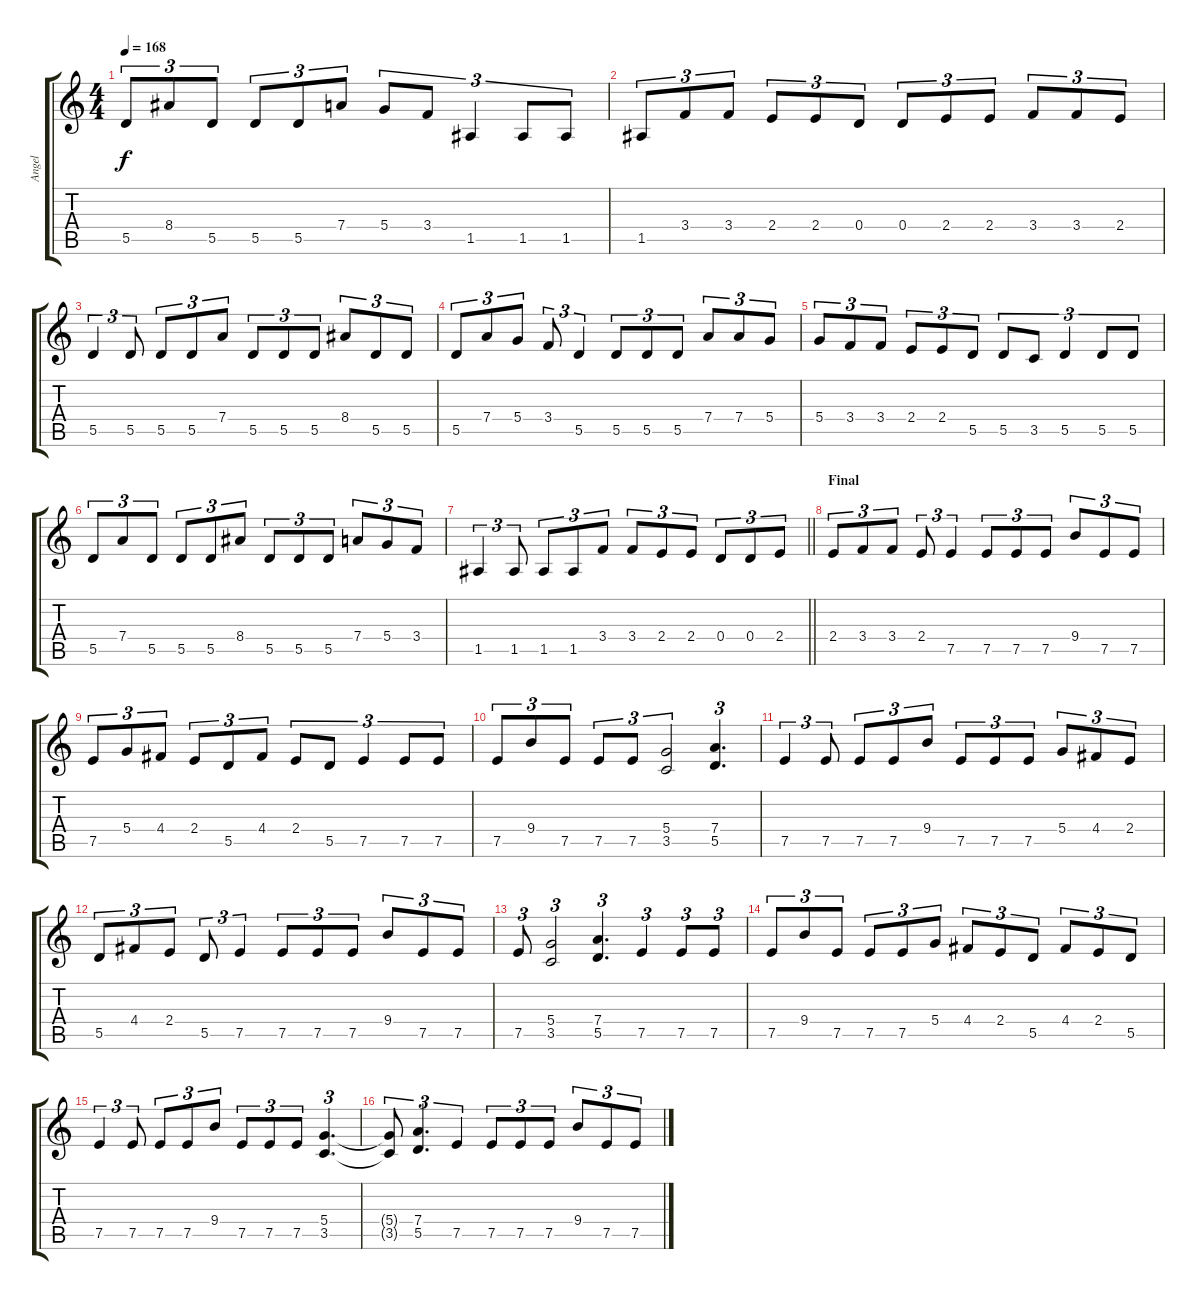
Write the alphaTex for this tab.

\track ("Angel" "Angel") {instrument distortionguitar}
\staff {score tabs}
\tuning (E4 B3 G3 D3 A2 E2) {hide}
\ts (4 4)
\tempo 168
\clef g2
\ks c
5.5.8{tu (3 2) dy f} 8.4.8{tu (3 2)} 5.5.8{tu (3 2)} 5.5.8{tu (3 2)} 5.5.8{tu (3 2)} 7.4.8{tu (3 2)} 5.4.8{tu (3 2)} 3.4.8{tu (3 2)} 1.5.4{tu (3 2)} 1.5.8{tu (3 2)} 1.5.8{tu (3 2)} |
1.5.8{tu (3 2)} 3.4.8{tu (3 2)} 3.4.8{tu (3 2)} 2.4.8{tu (3 2)} 2.4.8{tu (3 2)} 0.4.8{tu (3 2)} 0.4.8{tu (3 2)} 2.4.8{tu (3 2)} 2.4.8{tu (3 2)} 3.4.8{tu (3 2)} 3.4.8{tu (3 2)} 2.4.8{tu (3 2)} |
5.5.4{tu (3 2)} 5.5.8{tu (3 2)} 5.5.8{tu (3 2)} 5.5.8{tu (3 2)} 7.4.8{tu (3 2)} 5.5.8{tu (3 2)} 5.5.8{tu (3 2)} 5.5.8{tu (3 2)} 8.4.8{tu (3 2)} 5.5.8{tu (3 2)} 5.5.8{tu (3 2)} |
5.5.8{tu (3 2)} 7.4.8{tu (3 2)} 5.4.8{tu (3 2)} 3.4.8{tu (3 2)} 5.5.4{tu (3 2)} 5.5.8{tu (3 2)} 5.5.8{tu (3 2)} 5.5.8{tu (3 2)} 7.4.8{tu (3 2)} 7.4.8{tu (3 2)} 5.4.8{tu (3 2)} |
5.4.8{tu (3 2)} 3.4.8{tu (3 2)} 3.4.8{tu (3 2)} 2.4.8{tu (3 2)} 2.4.8{tu (3 2)} 5.5.8{tu (3 2)} 5.5.8{tu (3 2)} 3.5.8{tu (3 2)} 5.5.4{tu (3 2)} 5.5.8{tu (3 2)} 5.5.8{tu (3 2)} |
5.5.8{tu (3 2)} 7.4.8{tu (3 2)} 5.5.8{tu (3 2)} 5.5.8{tu (3 2)} 5.5.8{tu (3 2)} 8.4.8{tu (3 2)} 5.5.8{tu (3 2)} 5.5.8{tu (3 2)} 5.5.8{tu (3 2)} 7.4.8{tu (3 2)} 5.4.8{tu (3 2)} 3.4.8{tu (3 2)} |
\barLineRight lightlight
1.5.4{tu (3 2)} 1.5.8{tu (3 2)} 1.5.8{tu (3 2)} 1.5.8{tu (3 2)} 3.4.8{tu (3 2)} 3.4.8{tu (3 2)} 2.4.8{tu (3 2)} 2.4.8{tu (3 2)} 0.4.8{tu (3 2)} 0.4.8{tu (3 2)} 2.4.8{tu (3 2)} |
\section ("" "Final")
2.4.8{tu (3 2)} 3.4.8{tu (3 2)} 3.4.8{tu (3 2)} 2.4.8{tu (3 2)} 7.5.4{tu (3 2)} 7.5.8{tu (3 2)} 7.5.8{tu (3 2)} 7.5.8{tu (3 2)} 9.4.8{tu (3 2)} 7.5.8{tu (3 2)} 7.5.8{tu (3 2)} |
7.5.8{tu (3 2)} 5.4.8{tu (3 2)} 4.4.8{tu (3 2)} 2.4.8{tu (3 2)} 5.5.8{tu (3 2)} 4.4.8{tu (3 2)} 2.4.8{tu (3 2)} 5.5.8{tu (3 2)} 7.5.4{tu (3 2)} 7.5.8{tu (3 2)} 7.5.8{tu (3 2)} |
7.5.8{tu (3 2)} 9.4.8{tu (3 2)} 7.5.8{tu (3 2)} 7.5.8{tu (3 2)} 7.5.8{tu (3 2)} (5.4 3.5).2{tu (3 2)} (7.4 5.5).4{d tu (3 2)} |
7.5.4{tu (3 2)} 7.5.8{tu (3 2)} 7.5.8{tu (3 2)} 7.5.8{tu (3 2)} 9.4.8{tu (3 2)} 7.5.8{tu (3 2)} 7.5.8{tu (3 2)} 7.5.8{tu (3 2)} 5.4.8{tu (3 2)} 4.4.8{tu (3 2)} 2.4.8{tu (3 2)} |
5.5.8{tu (3 2)} 4.4.8{tu (3 2)} 2.4.8{tu (3 2)} 5.5.8{tu (3 2)} 7.5.4{tu (3 2)} 7.5.8{tu (3 2)} 7.5.8{tu (3 2)} 7.5.8{tu (3 2)} 9.4.8{tu (3 2)} 7.5.8{tu (3 2)} 7.5.8{tu (3 2)} |
7.5.8{tu (3 2)} (5.4 3.5).2{tu (3 2)} (7.4 5.5).4{d tu (3 2)} 7.5.4{tu (3 2)} 7.5.8{tu (3 2)} 7.5.8{tu (3 2)} |
7.5.8{tu (3 2)} 9.4.8{tu (3 2)} 7.5.8{tu (3 2)} 7.5.8{tu (3 2)} 7.5.8{tu (3 2)} 5.4.8{tu (3 2)} 4.4.8{tu (3 2)} 2.4.8{tu (3 2)} 5.5.8{tu (3 2)} 4.4.8{tu (3 2)} 2.4.8{tu (3 2)} 5.5.8{tu (3 2)} |
7.5.4{tu (3 2)} 7.5.8{tu (3 2)} 7.5.8{tu (3 2)} 7.5.8{tu (3 2)} 9.4.8{tu (3 2)} 7.5.8{tu (3 2)} 7.5.8{tu (3 2)} 7.5.8{tu (3 2)} (5.4 3.5).4{d tu (3 2)} |
(5.4{t} 3.5{t}).8{tu (3 2)} (7.4 5.5).4{d tu (3 2)} 7.5.4{tu (3 2)} 7.5.8{tu (3 2)} 7.5.8{tu (3 2)} 7.5.8{tu (3 2)} 9.4.8{tu (3 2)} 7.5.8{tu (3 2)} 7.5.8{tu (3 2)}
